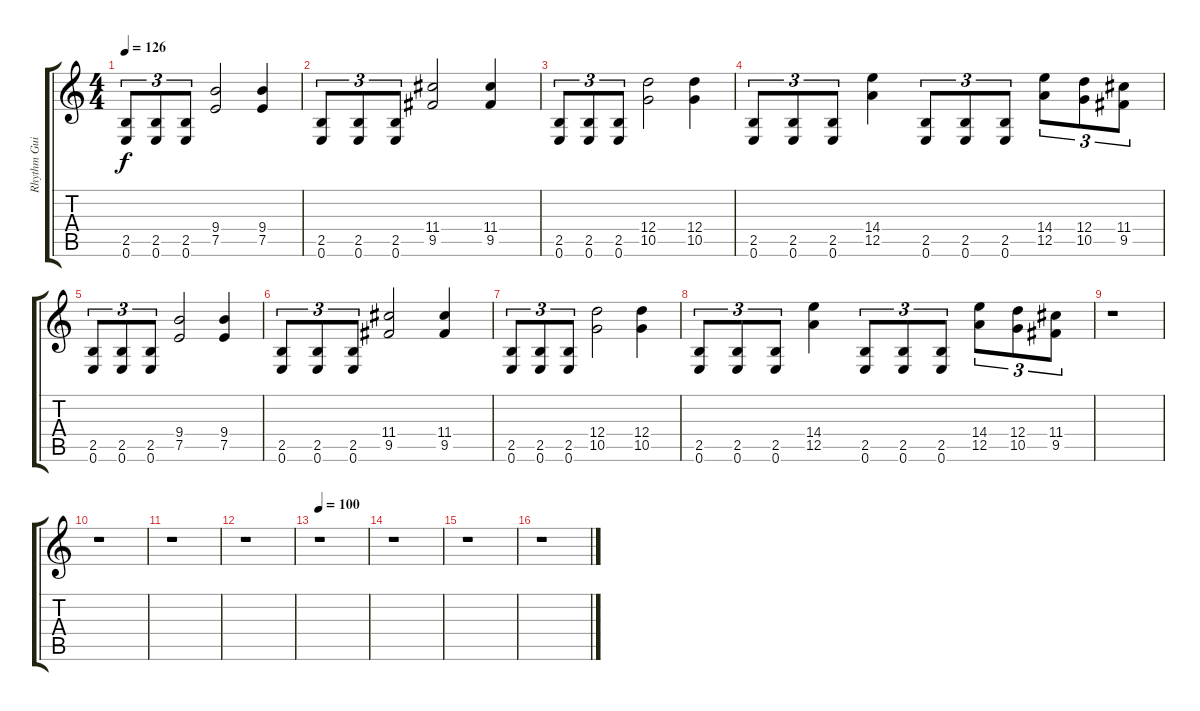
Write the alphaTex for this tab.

\track ("Rhythm Guitar" "Rhythm Gui") {instrument overdrivenguitar}
\staff {score tabs}
\tuning (E4 B3 G3 D3 A2 E2) {hide}
\ts (4 4)
\tempo 126
\clef g2
\ks c
(2.5 0.6).8{tu (3 2) dy f} (2.5 0.6).8{tu (3 2)} (2.5 0.6).8{tu (3 2)} (9.4 7.5).2 (9.4 7.5).4 |
(2.5 0.6).8{tu (3 2)} (2.5 0.6).8{tu (3 2)} (2.5 0.6).8{tu (3 2)} (11.4 9.5).2 (11.4 9.5).4 |
(2.5 0.6).8{tu (3 2)} (2.5 0.6).8{tu (3 2)} (2.5 0.6).8{tu (3 2)} (12.4 10.5).2 (12.4 10.5).4 |
(2.5 0.6).8{tu (3 2)} (2.5 0.6).8{tu (3 2)} (2.5 0.6).8{tu (3 2)} (14.4 12.5).4 (2.5 0.6).8{tu (3 2)} (2.5 0.6).8{tu (3 2)} (2.5 0.6).8{tu (3 2)} (14.4 12.5).8{tu (3 2)} (12.4 10.5).8{tu (3 2)} (11.4 9.5).8{tu (3 2)} |
(2.5 0.6).8{tu (3 2)} (2.5 0.6).8{tu (3 2)} (2.5 0.6).8{tu (3 2)} (9.4 7.5).2 (9.4 7.5).4 |
(2.5 0.6).8{tu (3 2)} (2.5 0.6).8{tu (3 2)} (2.5 0.6).8{tu (3 2)} (11.4 9.5).2 (11.4 9.5).4 |
(2.5 0.6).8{tu (3 2)} (2.5 0.6).8{tu (3 2)} (2.5 0.6).8{tu (3 2)} (12.4 10.5).2 (12.4 10.5).4 |
(2.5 0.6).8{tu (3 2)} (2.5 0.6).8{tu (3 2)} (2.5 0.6).8{tu (3 2)} (14.4 12.5).4 (2.5 0.6).8{tu (3 2)} (2.5 0.6).8{tu (3 2)} (2.5 0.6).8{tu (3 2)} (14.4 12.5).8{tu (3 2)} (12.4 10.5).8{tu (3 2)} (11.4 9.5).8{tu (3 2)} |
r.1 |
r.1 |
r.1 |
r.1 |
\tempo 100
r.1 |
r.1 |
r.1 |
r.1
